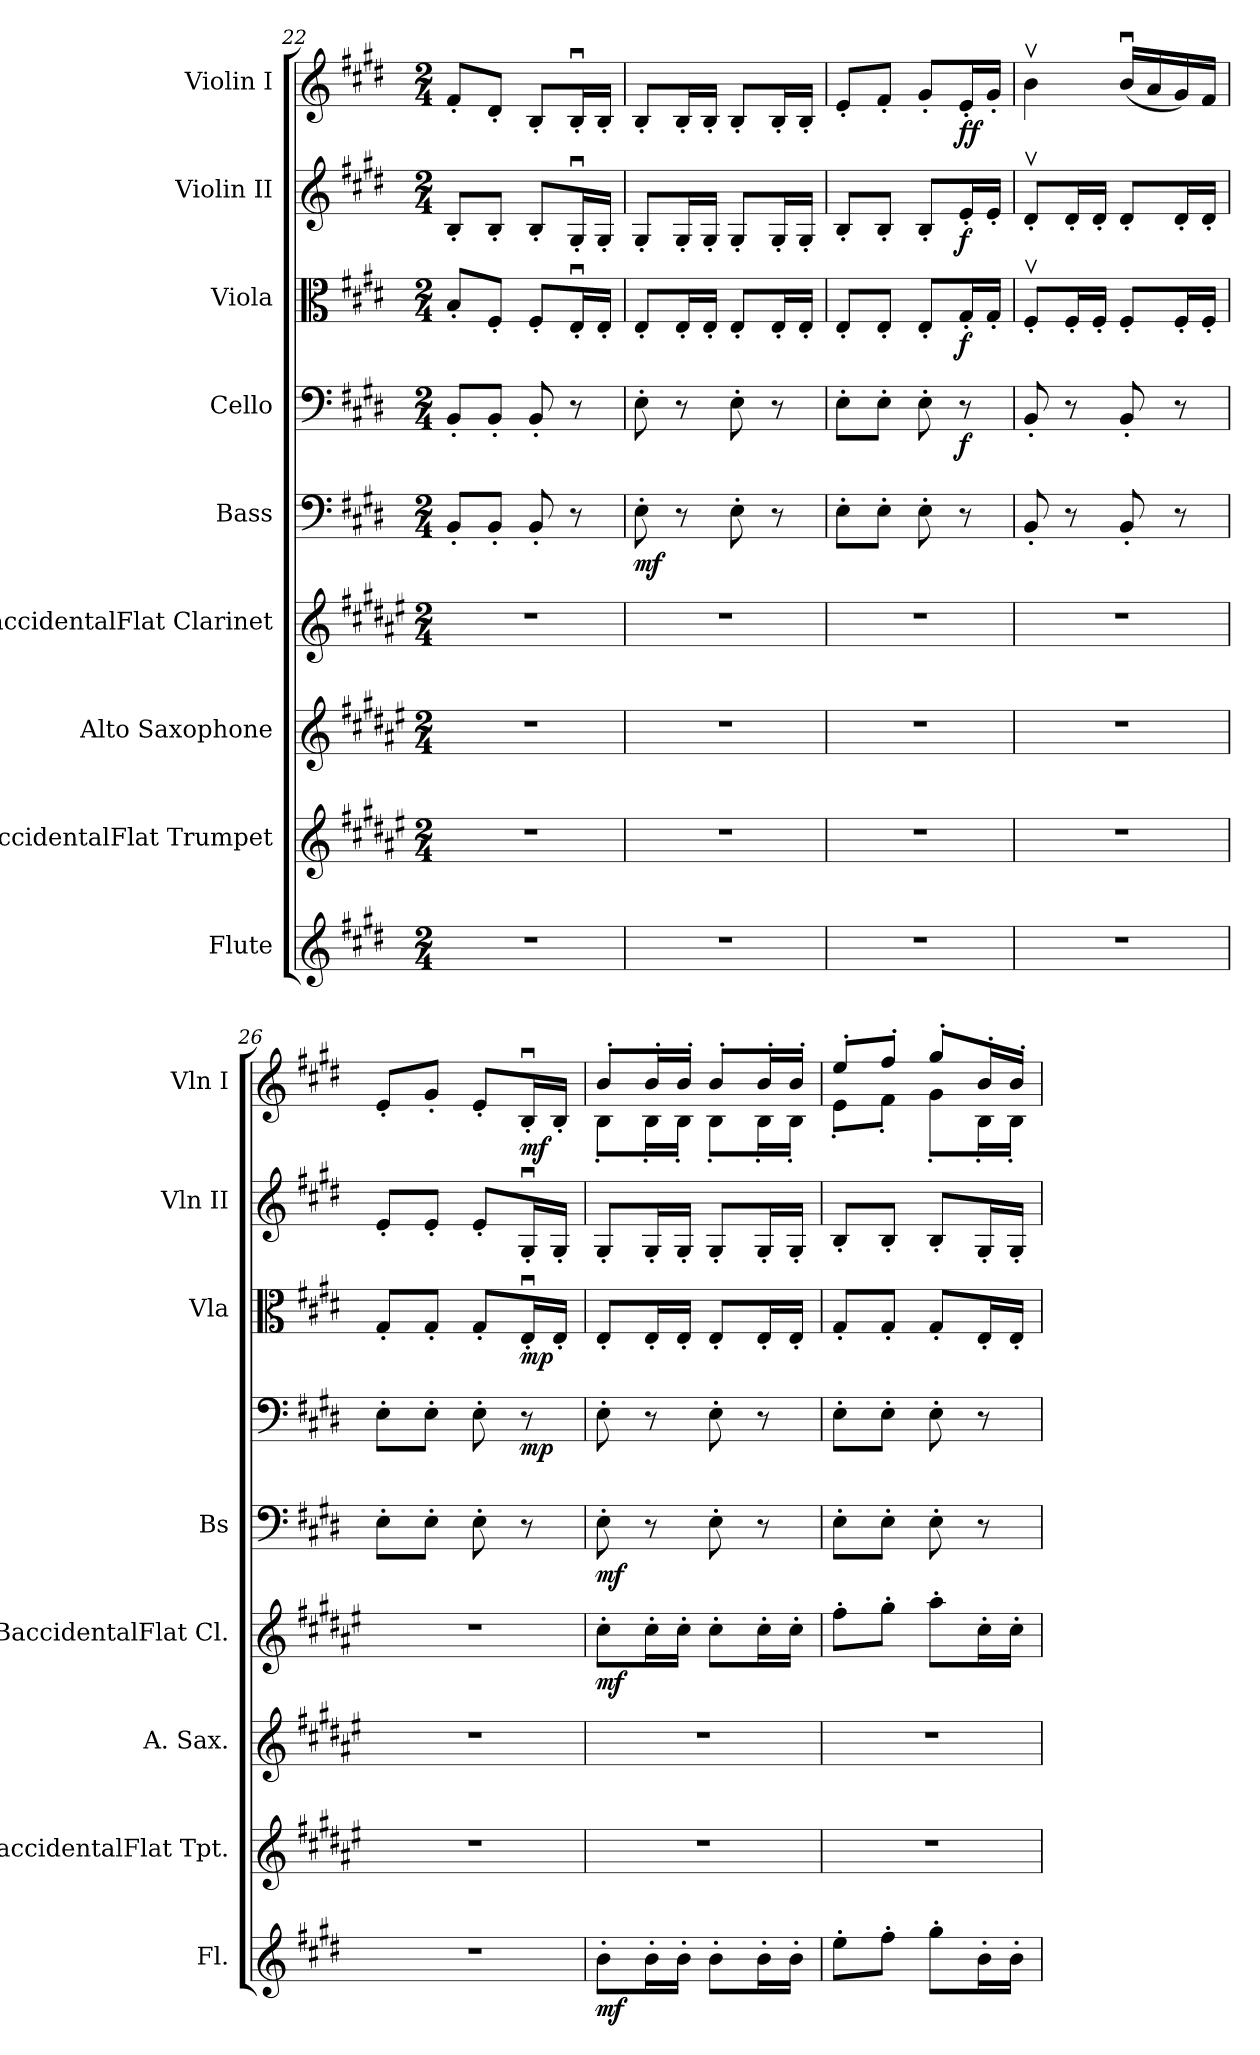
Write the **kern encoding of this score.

**kern	**dynam	**kern	**kern	**kern	**dynam	**kern	**dynam	**kern	**dynam	**kern	**dynam	**kern	**dynam	**kern	**dynam
*part9	*part9	*part8	*part7	*part6	*part6	*part5	*part5	*part4	*part4	*part3	*part3	*part2	*part2	*part1	*part1
*staff9	*staff9	*staff8	*staff7	*staff6	*staff6	*staff5	*staff5	*staff4	*staff4	*staff3	*staff3	*staff2	*staff2	*staff1	*staff1
*I"Flute	*	*I"BaccidentalFlat Trumpet	*I"Alto Saxophone	*I"BaccidentalFlat Clarinet	*	*I"Bass	*	*I"Cello	*	*I"Viola	*	*I"Violin II	*	*I"Violin I	*
*I'Fl.	*	*I'BaccidentalFlat Tpt.	*I'A. Sax.	*I'BaccidentalFlat Cl.	*	*I'Bs	*	*	*	*I'Vla	*	*I'Vln II	*	*I'Vln I	*
*clefG2	*	*clefG2	*clefG2	*clefG2	*	*clefF4	*	*clefF4	*	*clefC3	*	*clefG2	*	*clefG2	*
*	*	*ITrd1c2	*ITrd5c9	*ITrd1c2	*	*	*	*	*	*	*	*	*	*	*
*k[f#c#g#d#]	*	*k[f#c#g#d#]	*k[f#c#g#]	*k[f#c#g#d#]	*	*k[f#c#g#d#]	*	*k[f#c#g#d#]	*	*k[f#c#g#d#]	*	*k[f#c#g#d#]	*	*k[f#c#g#d#]	*
*M2/4	*	*M2/4	*M2/4	*M2/4	*	*M2/4	*	*M2/4	*	*M2/4	*	*M2/4	*	*M2/4	*
=22	=22	=22	=22	=22	=22	=22	=22	=22	=22	=22	=22	=22	=22	=22	=22
2r	.	2r	2r	2r	.	8BB'/L	.	8BB'/L	.	8B'/L	.	8B'/L	.	8f#'/L	.
.	.	.	.	.	.	8BB'/J	.	8BB'/J	.	8F#'/J	.	8B'/J	.	8d#'/J	.
.	.	.	.	.	.	8BB'/	.	8BB'/	.	8F#'/L	.	8B'/L	.	8B'/L	.
.	.	.	.	.	.	8r	.	8r	.	16Eu'/L	.	16G#u'/L	.	16Bu'/L	.
.	.	.	.	.	.	.	.	.	.	16E'/JJ	.	16G#'/JJ	.	16B'/JJ	.
=23	=23	=23	=23	=23	=23	=23	=23	=23	=23	=23	=23	=23	=23	=23	=23
!	!	!	!	!	!	!	!LO:DY:b	!	!	!	!	!	!	!	!
2r	.	2r	2r	2r	.	8E'\	mf	8E'\	.	8E'/L	.	8G#'/L	.	8B'/L	.
.	.	.	.	.	.	8r	.	8r	.	16E'/L	.	16G#'/L	.	16B'/L	.
.	.	.	.	.	.	.	.	.	.	16E'/JJ	.	16G#'/JJ	.	16B'/JJ	.
.	.	.	.	.	.	8E'\	.	8E'\	.	8E'/L	.	8G#'/L	.	8B'/L	.
.	.	.	.	.	.	8r	.	8r	.	16E'/L	.	16G#'/L	.	16B'/L	.
.	.	.	.	.	.	.	.	.	.	16E'/JJ	.	16G#'/JJ	.	16B'/JJ	.
=24	=24	=24	=24	=24	=24	=24	=24	=24	=24	=24	=24	=24	=24	=24	=24
2r	.	2r	2r	2r	.	8E'\L	.	8E'\L	.	8E'/L	.	8B'/L	.	8e'/L	.
.	.	.	.	.	.	8E'\J	.	8E'\J	.	8E'/J	.	8B'/J	.	8f#'/J	.
.	.	.	.	.	.	8E'\	.	8E'\	.	8E'/L	.	8B'/L	.	8g#'/L	.
!	!	!	!	!	!	!	!	!	!LO:DY:b	!	!LO:DY:b	!	!LO:DY:b	!	!LO:DY:b
.	.	.	.	.	.	8r	.	8r	f	16G#'/L	f	16e'/L	f	16e'/L	ff
.	.	.	.	.	.	.	.	.	.	16G#'/JJ	.	16e'/JJ	.	16g#'/JJ	.
=25	=25	=25	=25	=25	=25	=25	=25	=25	=25	=25	=25	=25	=25	=25	=25
2r	.	2r	2r	2r	.	8BB'/	.	8BB'/	.	8F#vv'/L	.	8d#v'/L	.	4bv\	.
.	.	.	.	.	.	8r	.	8r	.	16F#'/L	.	16d#'/L	.	.	.
.	.	.	.	.	.	.	.	.	.	16F#'/JJ	.	16d#'/JJ	.	.	.
.	.	.	.	.	.	8BB'/	.	8BB'/	.	8F#'/L	.	8d#'/L	.	(<16bu/LL	.
.	.	.	.	.	.	.	.	.	.	.	.	.	.	16a/	.
.	.	.	.	.	.	8r	.	8r	.	16F#'/L	.	16d#'/L	.	16g#/)	.
.	.	.	.	.	.	.	.	.	.	16F#'/JJ	.	16d#'/JJ	.	16f#/JJ	.
=26	=26	=26	=26	=26	=26	=26	=26	=26	=26	=26	=26	=26	=26	=26	=26
2r	.	2r	2r	2r	.	8E'\L	.	8E'\L	.	8G#'/L	.	8e'/L	.	8e'/L	.
.	.	.	.	.	.	8E'\J	.	8E'\J	.	8G#'/J	.	8e'/J	.	8g#'/J	.
.	.	.	.	.	.	8E'\	.	8E'\	.	8G#'/L	.	8e'/L	.	8e'/L	.
!	!	!	!	!	!	!	!	!	!LO:DY:b	!	!LO:DY:b	!	!	!	!LO:DY:b
.	.	.	.	.	.	8r	.	8r	mp	16Eu'/L	mp	16G#u'/L	.	16Bu'/L	mf
.	.	.	.	.	.	.	.	.	.	16E'/JJ	.	16G#'/JJ	.	16B'/JJ	.
!!LO:PB:g=z
=27	=27	=27	=27	=27	=27	=27	=27	=27	=27	=27	=27	=27	=27	=27	=27
*	*	*	*	*	*	*	*	*	*	*	*	*	*	*^	*
!	!LO:DY:b	!	!	!	!LO:DY:b	!	!LO:DY:b	!	!	!	!	!	!	!	!	!
8b'\L	mf	2r	2r	8b'\L	mf	8E'\	mf	8E'\	.	8E'/L	.	8G#'/L	.	8b'/L	8B'\L	.
16b'\L	.	.	.	16b'\L	.	8r	.	8r	.	16E'/L	.	16G#'/L	.	16b'/L	16B'\L	.
16b'\JJ	.	.	.	16b'\JJ	.	.	.	.	.	16E'/JJ	.	16G#'/JJ	.	16b'/JJ	16B'\JJ	.
8b'\L	.	.	.	8b'\L	.	8E'\	.	8E'\	.	8E'/L	.	8G#'/L	.	8b'/L	8B'\L	.
16b'\L	.	.	.	16b'\L	.	8r	.	8r	.	16E'/L	.	16G#'/L	.	16b'/L	16B'\L	.
16b'\JJ	.	.	.	16b'\JJ	.	.	.	.	.	16E'/JJ	.	16G#'/JJ	.	16b'/JJ	16B'\JJ	.
=28	=28	=28	=28	=28	=28	=28	=28	=28	=28	=28	=28	=28	=28	=28	=28	=28
8ee'\L	.	2r	2r	8ee'\L	.	8E'\L	.	8E'\L	.	8G#'/L	.	8B'/L	.	8ee'/L	8e'\L	.
8ff#'\J	.	.	.	8ff#'\J	.	8E'\J	.	8E'\J	.	8G#'/J	.	8B'/J	.	8ff#'/J	8f#'\J	.
8gg#'\L	.	.	.	8gg#'\L	.	8E'\	.	8E'\	.	8G#'/L	.	8B'/L	.	8gg#'/L	8g#'\L	.
16b'\L	.	.	.	16b'\L	.	8r	.	8r	.	16E'/L	.	16G#'/L	.	16b'/L	16B'\L	.
16b'\JJ	.	.	.	16b'\JJ	.	.	.	.	.	16E'/JJ	.	16G#'/JJ	.	16b'/JJ	16B'\JJ	.
*	*	*	*	*	*	*	*	*	*	*	*	*	*	*v	*v	*
=	=	=	=	=	=	=	=	=	=	=	=	=	=	=	=
*-	*-	*-	*-	*-	*-	*-	*-	*-	*-	*-	*-	*-	*-	*-	*-
